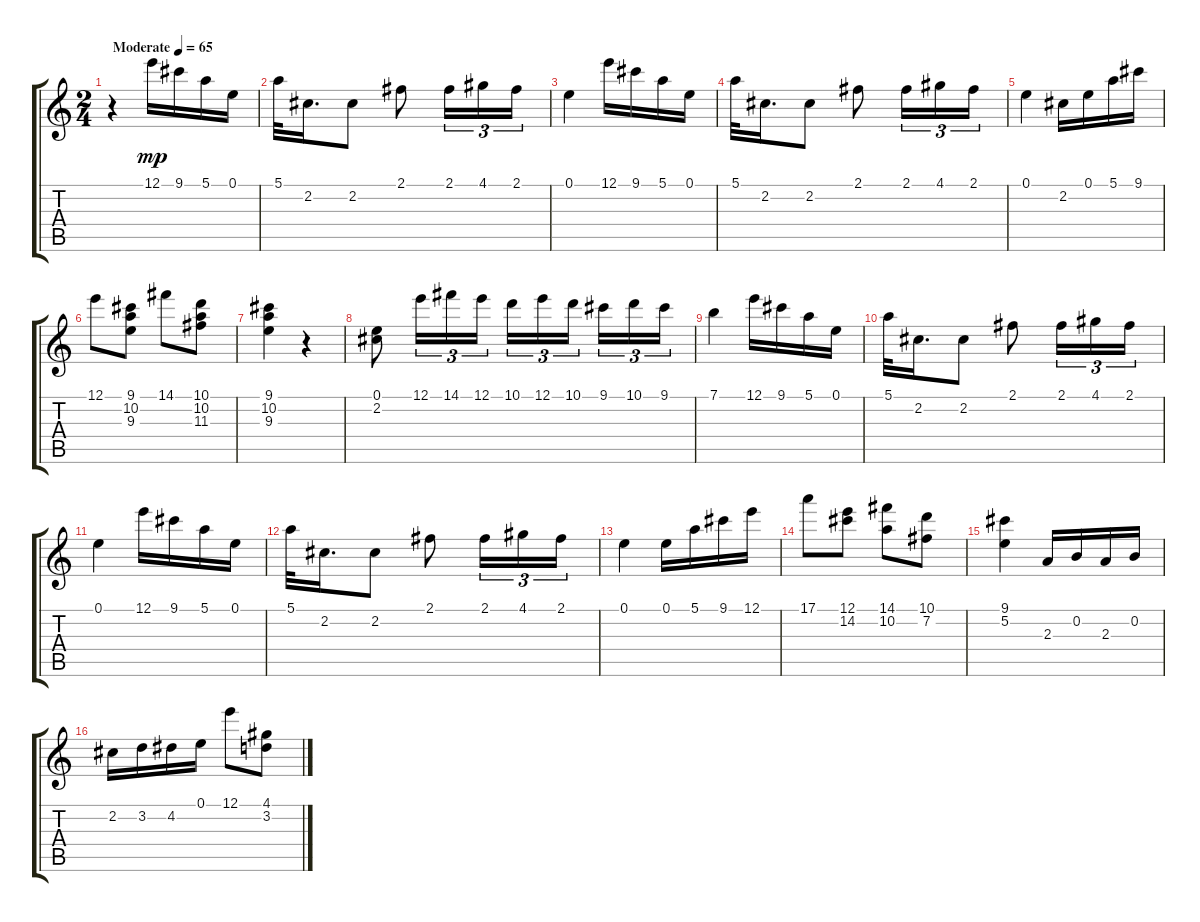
\track "" {instrument acousticguitarnylon}
\staff {score tabs}
\tuning (E4 B3 G3 D3 A2 D2) {hide}
\ts (2 4)
\tempo (65 "Moderate")
\clef g2
\ks c
r.4{dy mp instrument acousticguitarnylon} 12.1.16 9.1.16 5.1.16 0.1.16 |
5.1.32 2.2.16{d} 2.2.8 2.1.8 2.1.16{tu (3 2)} 4.1.16{tu (3 2)} 2.1.16{tu (3 2)} |
0.1.4 12.1.16 9.1.16 5.1.16 0.1.16 |
5.1.32 2.2.16{d} 2.2.8 2.1.8 2.1.16{tu (3 2)} 4.1.16{tu (3 2)} 2.1.16{tu (3 2)} |
0.1.4 2.2.16 0.1.16 5.1.16 9.1.16 |
12.1.8 (9.1 10.2 9.3).8 14.1.8 (10.1 10.2 11.3).8 |
(9.1 10.2 9.3).4 r.4 |
(0.1 2.2).8 12.1.16{tu (3 2)} 14.1.16{tu (3 2)} 12.1.16{tu (3 2)} 10.1.16{tu (3 2)} 12.1.16{tu (3 2)} 10.1.16{tu (3 2)} 9.1.16{tu (3 2)} 10.1.16{tu (3 2)} 9.1.16{tu (3 2)} |
7.1.4 12.1.16 9.1.16 5.1.16 0.1.16 |
5.1.32 2.2.16{d} 2.2.8 2.1.8 2.1.16{tu (3 2)} 4.1.16{tu (3 2)} 2.1.16{tu (3 2)} |
0.1.4 12.1.16 9.1.16 5.1.16 0.1.16 |
5.1.32 2.2.16{d} 2.2.8 2.1.8 2.1.16{tu (3 2)} 4.1.16{tu (3 2)} 2.1.16{tu (3 2)} |
0.1.4 0.1.16 5.1.16 9.1.16 12.1.16 |
17.1.8 (12.1 14.2).8 (14.1 10.2).8 (10.1 7.2).8 |
(9.1 5.2).4 2.3.16 0.2.16 2.3.16 0.2.16 |
2.2.16 3.2.16 4.2.16 0.1.16 12.1.8 (4.1 3.2).8
